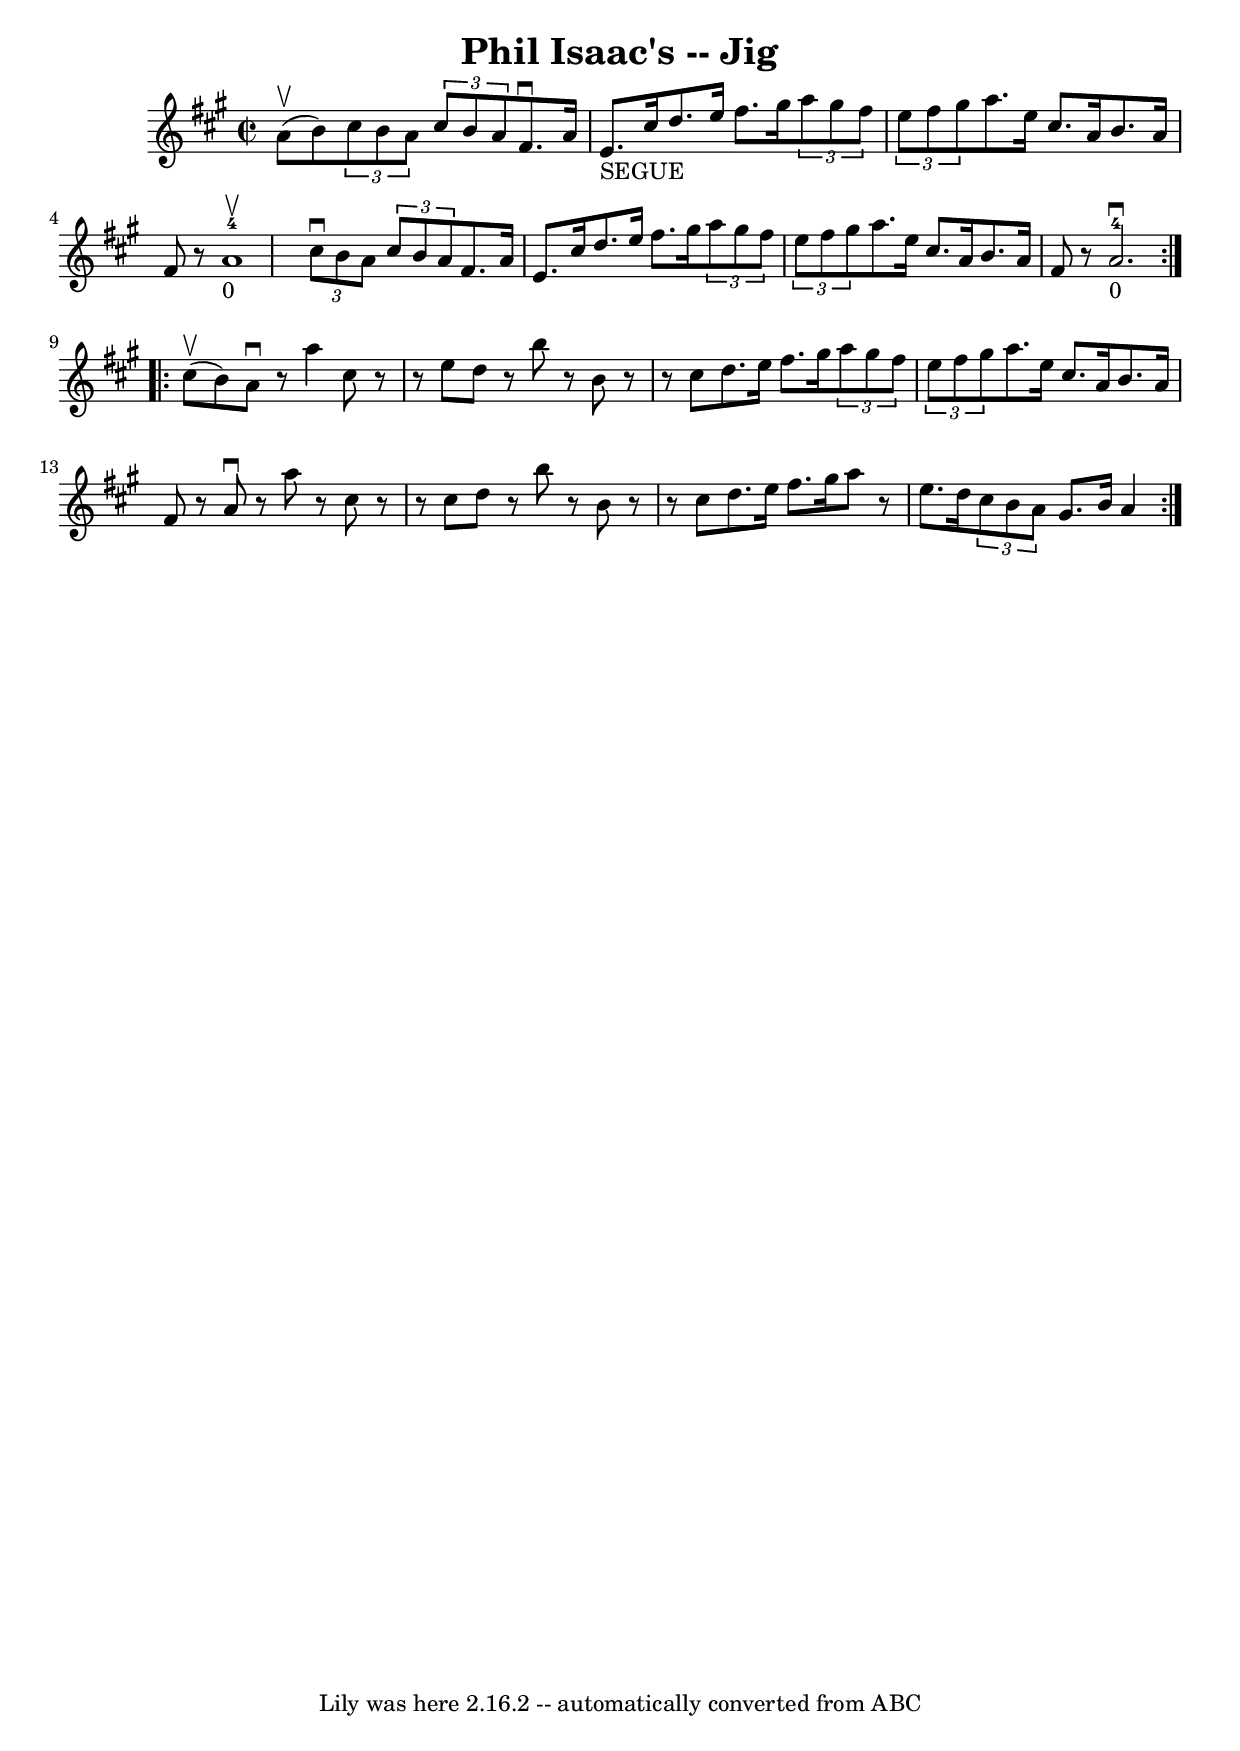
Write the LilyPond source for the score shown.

\version "2.7.40"
\include "Mammoth.ily"
\header {
	book = "Ryan's Mammoth Collection"
	crossRefNumber = "1"
	footnotes = "\\\\112 628"
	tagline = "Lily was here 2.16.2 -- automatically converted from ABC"
	title = "Phil Isaac's -- Jig"
}
voicedefault =  {
\set Score.defaultBarType = "empty"

\repeat volta 2 {
\override Staff.TimeSignature #'style = #'C
 \time 2/2 \key a \major a'8^\upbow(b'8) |
     \times 2/3 {   
cis''8 b'8 a'8  }   \times 2/3 { cis''8 b'8 a'8  } fis'8. 
^\downbow a'16 e'8._"SEGUE" cis''16    |
 d''8. e''16    
fis''8. gis''16    \times 2/3 { a''8 gis''8 fis''8  }   \times 2/3 { 
 e''8 fis''8 gis''8  }   |
 a''8. e''16 cis''8.    
a'16 b'8. a'16 fis'8    r8   |
 a'1_"0"-4^\upbow   
|
     \times 2/3 { cis''8^\downbow b'8 a'8  }   \times 2/3 {   
cis''8 b'8 a'8) } fis'8. a'16 e'8. cis''16    |
   
d''8. e''16 fis''8. gis''16    \times 2/3 { a''8 gis''8 fis''8 
 }   \times 2/3 { e''8 fis''8 gis''8  }   |
 a''8. e''16   
 cis''8. a'16 b'8. a'16 fis'8    r8   |
 a'2. 
_"0"-4^\downbow   }     \repeat volta 2 { cis''8^\upbow(b'8) 
|
 a'8^\downbow   r8 a''4 cis''8    r8   r8 e''8    |
   
d''8    r8 b''8    r8 b'8    r8   r8 cis''8    |
 d''8. e''16    
fis''8. gis''16    \times 2/3 { a''8 gis''8 fis''8  }   \times 2/3 { 
 e''8 fis''8 gis''8  }   |
 a''8. e''16 cis''8. a'16    
b'8. a'16 fis'8    r8   |
 a'8^\downbow   r8 a''8    r8   
cis''8    r8   r8 cis''8    |
 d''8    r8 b''8    r8 b'8    r8   r8 
cis''8    |
 d''8. e''16 fis''8. gis''16 a''8    r8 e''8.   
 d''16    |
   \times 2/3 { cis''8 b'8 a'8  } gis'8. b'16    
a'4  }   
}

\score{
    <<

	\context Staff="default"
	{
	    \voicedefault 
	}

    >>
	\layout {
	}
	\midi {}
}
